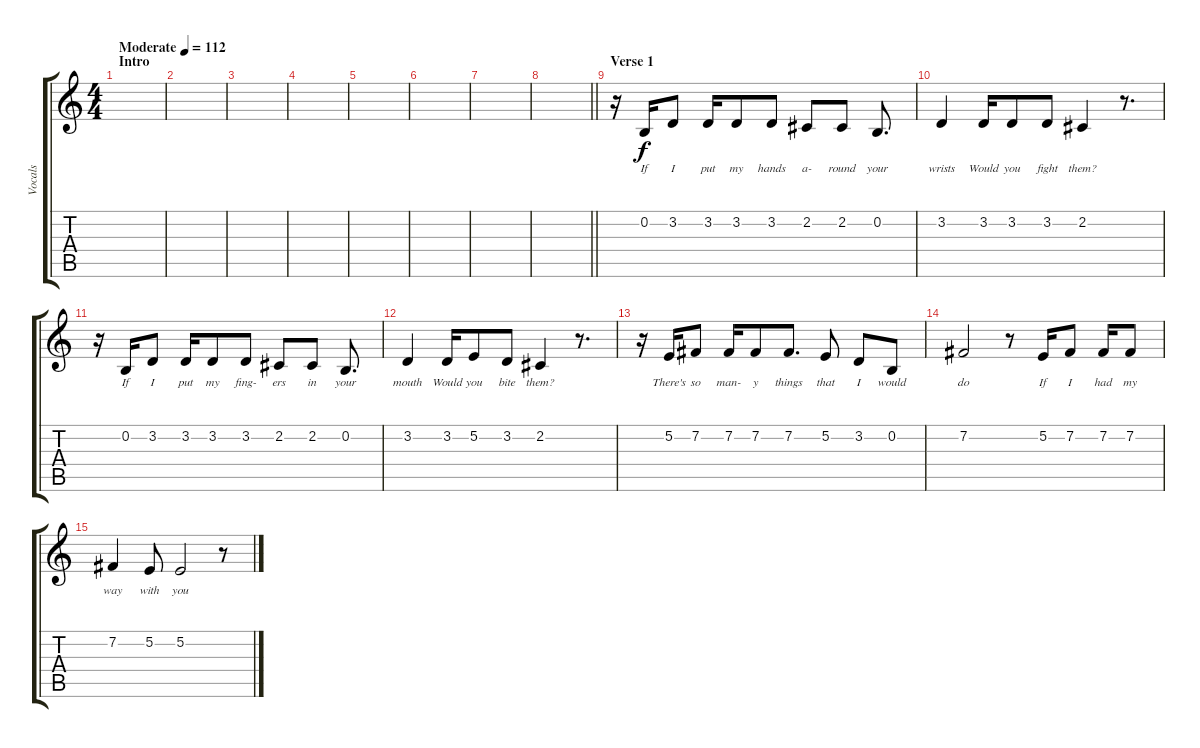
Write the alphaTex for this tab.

\track ("Vocals" "Vocals") {instrument oboe}
\staff {score tabs}
\tuning (E4 B3 G3 D3 A2 E2) {hide}
\ts (4 4)
\section ("" "Intro")
\tempo (112 "Moderate")
\clef g2
\ks c
|
|
|
|
|
|
|
\barLineRight lightlight
|
\section ("" "Verse 1")
r.16 0.2.16{lyrics (0 "If") lyrics (1 "") lyrics (2 "") lyrics (3 "") lyrics (4 "")} 3.2.8{lyrics (0 "I") lyrics (1 "") lyrics (2 "") lyrics (3 "") lyrics (4 "")} 3.2.16{lyrics (0 "put") lyrics (1 "") lyrics (2 "") lyrics (3 "") lyrics (4 "")} 3.2.8{lyrics (0 "my") lyrics (1 "") lyrics (2 "") lyrics (3 "") lyrics (4 "")} 3.2.8{lyrics (0 "hands") lyrics (1 "") lyrics (2 "") lyrics (3 "") lyrics (4 "")} 2.2.8{lyrics (0 "a-") lyrics (1 "") lyrics (2 "") lyrics (3 "") lyrics (4 "")} 2.2.8{lyrics (0 "round") lyrics (1 "") lyrics (2 "") lyrics (3 "") lyrics (4 "")} 0.2.8{d lyrics (0 "your") lyrics (1 "") lyrics (2 "") lyrics (3 "") lyrics (4 "")} |
3.2.4{lyrics (0 "wrists") lyrics (1 "") lyrics (2 "") lyrics (3 "") lyrics (4 "")} 3.2.16{lyrics (0 "Would") lyrics (1 "") lyrics (2 "") lyrics (3 "") lyrics (4 "")} 3.2.8{lyrics (0 "you") lyrics (1 "") lyrics (2 "") lyrics (3 "") lyrics (4 "")} 3.2.8{lyrics (0 "fight") lyrics (1 "") lyrics (2 "") lyrics (3 "") lyrics (4 "")} 2.2.4{lyrics (0 "them?") lyrics (1 "") lyrics (2 "") lyrics (3 "") lyrics (4 "")} r.8{d} |
r.16 0.2.16{lyrics (0 "If") lyrics (1 "") lyrics (2 "") lyrics (3 "") lyrics (4 "")} 3.2.8{lyrics (0 "I") lyrics (1 "") lyrics (2 "") lyrics (3 "") lyrics (4 "")} 3.2.16{lyrics (0 "put") lyrics (1 "") lyrics (2 "") lyrics (3 "") lyrics (4 "")} 3.2.8{lyrics (0 "my") lyrics (1 "") lyrics (2 "") lyrics (3 "") lyrics (4 "")} 3.2.8{lyrics (0 "fing-") lyrics (1 "") lyrics (2 "") lyrics (3 "") lyrics (4 "")} 2.2.8{lyrics (0 "ers") lyrics (1 "") lyrics (2 "") lyrics (3 "") lyrics (4 "")} 2.2.8{lyrics (0 "in") lyrics (1 "") lyrics (2 "") lyrics (3 "") lyrics (4 "")} 0.2.8{d lyrics (0 "your") lyrics (1 "") lyrics (2 "") lyrics (3 "") lyrics (4 "")} |
3.2.4{lyrics (0 "mouth") lyrics (1 "") lyrics (2 "") lyrics (3 "") lyrics (4 "")} 3.2.16{lyrics (0 "Would") lyrics (1 "") lyrics (2 "") lyrics (3 "") lyrics (4 "")} 5.2.8{lyrics (0 "you") lyrics (1 "") lyrics (2 "") lyrics (3 "") lyrics (4 "")} 3.2.8{lyrics (0 "bite") lyrics (1 "") lyrics (2 "") lyrics (3 "") lyrics (4 "")} 2.2.4{lyrics (0 "them?") lyrics (1 "") lyrics (2 "") lyrics (3 "") lyrics (4 "")} r.8{d} |
r.16 5.2.16{lyrics (0 "There's") lyrics (1 "") lyrics (2 "") lyrics (3 "") lyrics (4 "")} 7.2.8{lyrics (0 "so") lyrics (1 "") lyrics (2 "") lyrics (3 "") lyrics (4 "")} 7.2.16{lyrics (0 "man-") lyrics (1 "") lyrics (2 "") lyrics (3 "") lyrics (4 "")} 7.2.8{lyrics (0 "y") lyrics (1 "") lyrics (2 "") lyrics (3 "") lyrics (4 "")} 7.2.8{d lyrics (0 "things") lyrics (1 "") lyrics (2 "") lyrics (3 "") lyrics (4 "")} 5.2.8{lyrics (0 "that") lyrics (1 "") lyrics (2 "") lyrics (3 "") lyrics (4 "")} 3.2.8{lyrics (0 "I") lyrics (1 "") lyrics (2 "") lyrics (3 "") lyrics (4 "")} 0.2.8{lyrics (0 "would") lyrics (1 "") lyrics (2 "") lyrics (3 "") lyrics (4 "")} |
7.2.2{lyrics (0 "do") lyrics (1 "") lyrics (2 "") lyrics (3 "") lyrics (4 "")} r.8 5.2.16{lyrics (0 "If") lyrics (1 "") lyrics (2 "") lyrics (3 "") lyrics (4 "")} 7.2.8{lyrics (0 "I") lyrics (1 "") lyrics (2 "") lyrics (3 "") lyrics (4 "")} 7.2.16{lyrics (0 "had") lyrics (1 "") lyrics (2 "") lyrics (3 "") lyrics (4 "")} 7.2.8{lyrics (0 "my") lyrics (1 "") lyrics (2 "") lyrics (3 "") lyrics (4 "")} |
7.2.4{lyrics (0 "way") lyrics (1 "") lyrics (2 "") lyrics (3 "") lyrics (4 "")} 5.2.8{lyrics (0 "with") lyrics (1 "") lyrics (2 "") lyrics (3 "") lyrics (4 "")} 5.2.2{lyrics (0 "you") lyrics (1 "") lyrics (2 "") lyrics (3 "") lyrics (4 "")} r.8
